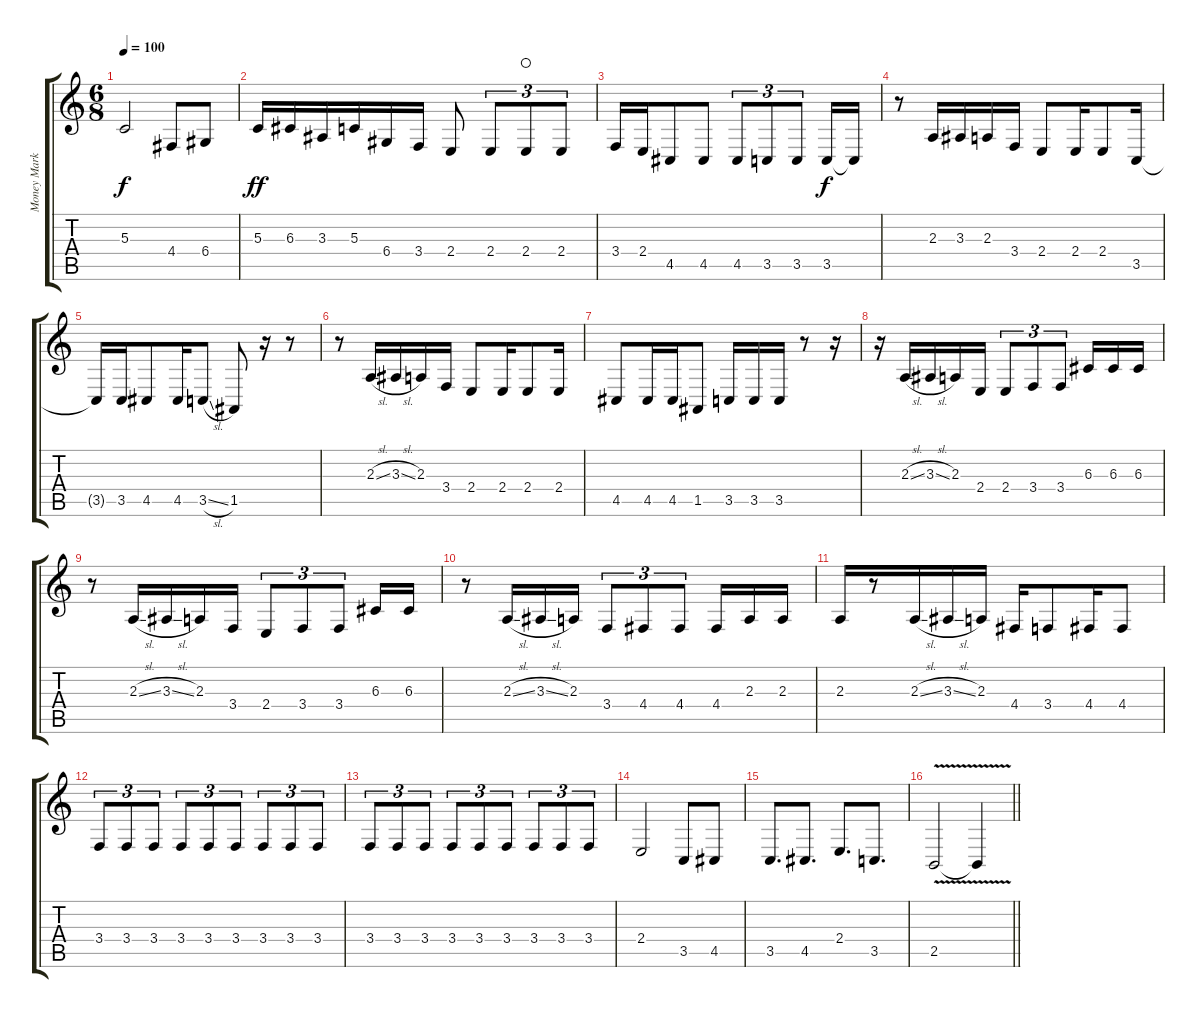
\track ("Money Mark" "Money Mark") {instrument drawbarorgan}
\staff {score tabs}
\tuning (E4 B3 G3 D3 A2 E2) {hide}
\ts (6 8)
\tempo 100
\clef g2
\ks c
5.3.2{dy f} 4.4.8 6.4.8 |
5.3.16{dy ff} 6.3.16 3.3.16 5.3.16 6.4.16 3.4.16 2.4.8 2.4.8{tu (3 2)} 2.4.8{tu (3 2) waho} 2.4.8{tu (3 2)} |
3.4.16 2.4.16 4.5.8 4.5.8 4.5.8{tu (3 2)} 3.5.8{tu (3 2)} 3.5.8{tu (3 2)} 3.5.16{dy f} 3.5{t}.16 |
r.8 2.3.16 3.3.16 2.3.16 3.4.16 2.4.8 2.4.16 2.4.8 3.5.16 |
3.5{t}.16 3.5.16 4.5.8 4.5.16 3.5{sl}.8 1.5.8 r.16 r.8 |
r.8 2.3{sl}.16 3.3{sl}.16 2.3.16 3.4.16 2.4.8 2.4.16 2.4.8 2.4.16 |
4.5.8 4.5.16 4.5.16 1.5.8 3.5.16 3.5.16 3.5.16 r.8 r.16 |
r.16 2.3{sl}.16 3.3{sl}.16 2.3.16 2.4.16 2.4.8{tu (3 2)} 3.4.8{tu (3 2)} 3.4.8{tu (3 2)} 6.3.16 6.3.16 6.3.16 |
r.8 2.3{sl}.16 3.3{sl}.16 2.3.16 3.4.16 2.4.8{tu (3 2)} 3.4.8{tu (3 2)} 3.4.8{tu (3 2)} 6.3.16 6.3.16 |
r.8 2.3{sl}.16 3.3{sl}.16 2.3.16 3.4.8{tu (3 2)} 4.4.8{tu (3 2)} 4.4.8{tu (3 2)} 4.4.16 2.3.16 2.3.16 |
2.3.16 r.8 2.3{sl}.16 3.3{sl}.16 2.3.16 4.4.16 3.4.8 4.4.16 4.4.8 |
3.4.8{tu (3 2)} 3.4.8{tu (3 2)} 3.4.8{tu (3 2)} 3.4.8{tu (3 2)} 3.4.8{tu (3 2)} 3.4.8{tu (3 2)} 3.4.8{tu (3 2)} 3.4.8{tu (3 2)} 3.4.8{tu (3 2)} |
3.4.8{tu (3 2)} 3.4.8{tu (3 2)} 3.4.8{tu (3 2)} 3.4.8{tu (3 2)} 3.4.8{tu (3 2)} 3.4.8{tu (3 2)} 3.4.8{tu (3 2)} 3.4.8{tu (3 2)} 3.4.8{tu (3 2)} |
2.4.2 3.5.8 4.5.8 |
3.5.8{d} 4.5.8{d} 2.4.8{d} 3.5.8{d} |
\barLineRight lightlight
2.5{v}.2 2.5{t}.4
